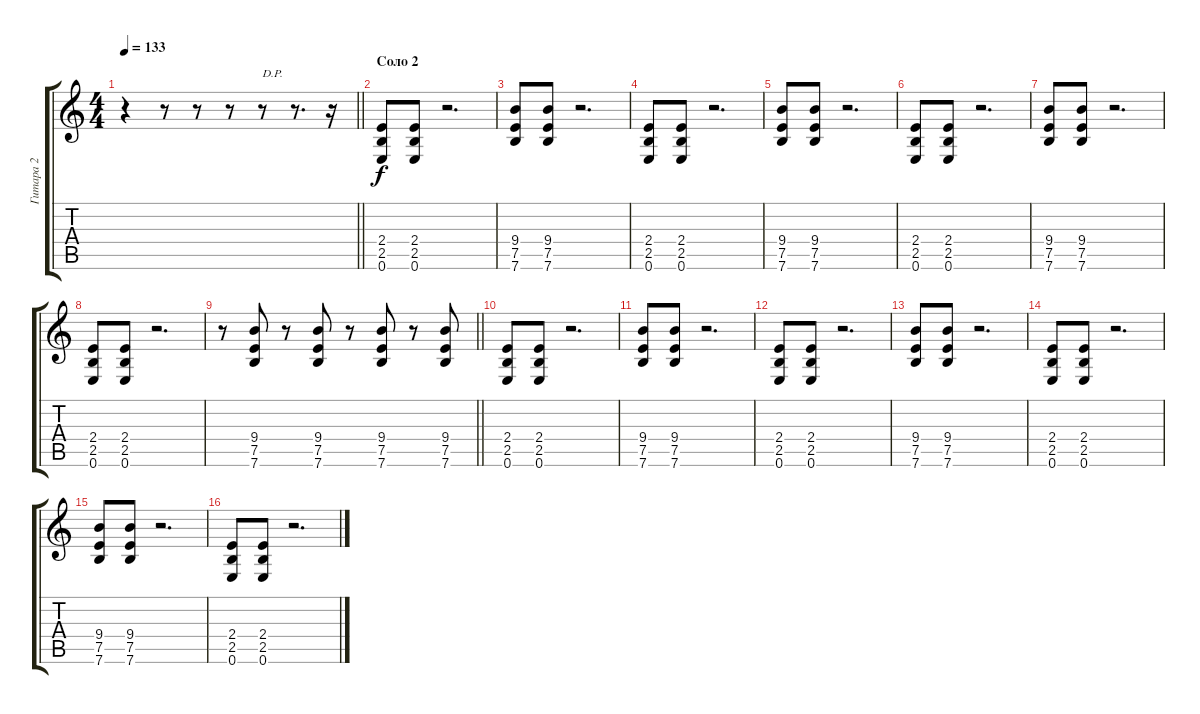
\track ("Гитара 2" "Гитара 2") {instrument overdrivenguitar}
\staff {score tabs}
\tuning (E4 B3 G3 D3 A2 E2) {hide}
\ts (4 4)
\tempo 133
\clef g2
\barLineRight lightlight
\ks c
r.4{dy f} r.8 r.8 r.8 r.8{txt "D.P."} r.8{d} r.16 |
\section ("" "Соло 2")
(2.4 2.5 0.6).8 (2.4 2.5 0.6).8 r.2{d} |
(9.4 7.5 7.6).8 (9.4 7.5 7.6).8 r.2{d} |
(2.4 2.5 0.6).8 (2.4 2.5 0.6).8 r.2{d} |
(9.4 7.5 7.6).8 (9.4 7.5 7.6).8 r.2{d} |
(2.4 2.5 0.6).8 (2.4 2.5 0.6).8 r.2{d} |
(9.4 7.5 7.6).8 (9.4 7.5 7.6).8 r.2{d} |
(2.4 2.5 0.6).8 (2.4 2.5 0.6).8 r.2{d} |
\barLineRight lightlight
r.8 (9.4 7.5 7.6).8 r.8 (9.4 7.5 7.6).8 r.8 (9.4 7.5 7.6).8 r.8 (9.4 7.5 7.6).8 |
(2.4 2.5 0.6).8 (2.4 2.5 0.6).8 r.2{d} |
(9.4 7.5 7.6).8 (9.4 7.5 7.6).8 r.2{d} |
(2.4 2.5 0.6).8 (2.4 2.5 0.6).8 r.2{d} |
(9.4 7.5 7.6).8 (9.4 7.5 7.6).8 r.2{d} |
(2.4 2.5 0.6).8 (2.4 2.5 0.6).8 r.2{d} |
(9.4 7.5 7.6).8 (9.4 7.5 7.6).8 r.2{d} |
(2.4 2.5 0.6).8 (2.4 2.5 0.6).8 r.2{d}
